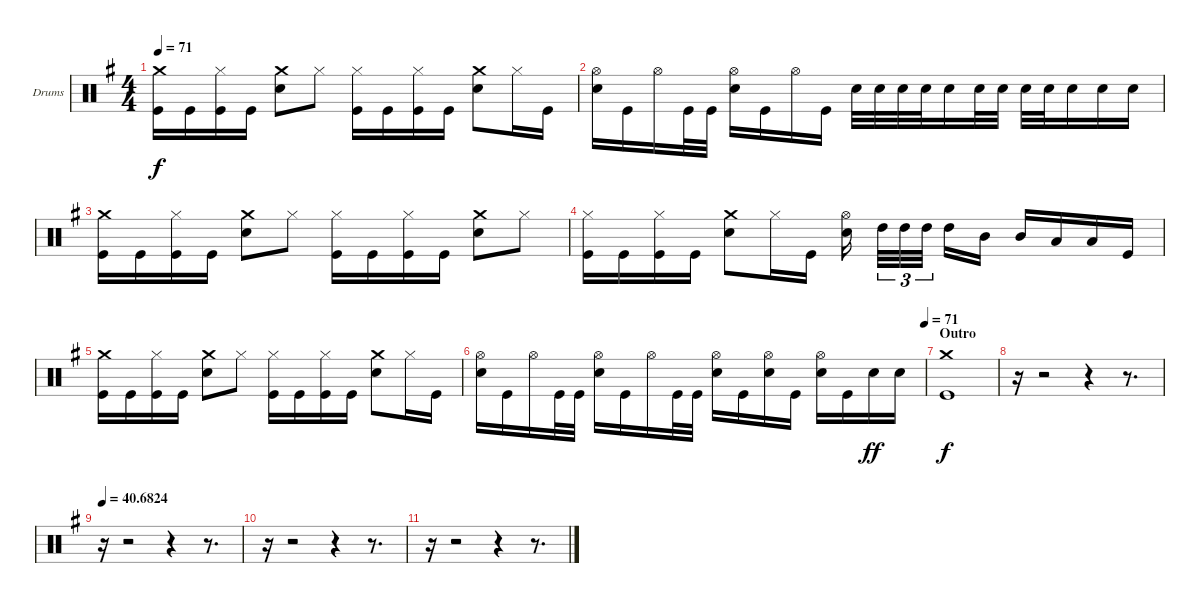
\defaultSystemsLayout 4
\bracketExtendMode groupsimilarinstruments
\firstSystemTrackNameOrientation horizontal
\otherSystemsTrackNameOrientation horizontal
\track ("Drumkit" "Drums") {instrument percussion}
\staff {score}
\articulation defaults
\ts (4 4)
\tempo 71
\clef neutral
\ks eminor
("Kick (hit)" "Crash medium (hit)").16{dy f} "Kick (hit)".16 ("Kick (hit)" "Hi-Hat (closed)").16 "Kick (hit)".16 ("Snare (hit) 2" "Crash medium (hit)").8 "Hi-Hat (closed)".8 ("Kick (hit)" "Hi-Hat (closed)").16 "Kick (hit)".16 ("Kick (hit)" "Hi-Hat (closed)").16 "Kick (hit)".16 ("Snare (hit) 2" "Crash medium (hit)").8 "Hi-Hat (closed)".16 "Kick (hit)".16 |
("Snare (hit) 2" "Hi-Hat (open)").16 "Kick (hit)".16 "Hi-Hat (open)".16 "Kick (hit)".32 "Kick (hit)".32 ("Snare (hit) 2" "Hi-Hat (open)").16 "Kick (hit)".16 "Hi-Hat (open)".16 "Kick (hit)".16 "Snare (hit) 2".32 "Snare (hit) 2".32 "Snare (hit) 2".32 "Snare (hit) 2".32 "Snare (hit) 2".16 "Snare (hit) 2".32 "Snare (hit) 2".32 "Snare (hit) 2".32 "Snare (hit) 2".32 "Snare (hit) 2".16 "Snare (hit) 2".16 "Snare (hit) 2".16 |
("Kick (hit)" "Crash medium (hit)").16 "Kick (hit)".16 ("Kick (hit)" "Hi-Hat (closed)").16 "Kick (hit)".16 ("Snare (hit) 2" "Crash medium (hit)").8 "Hi-Hat (closed)".8 ("Kick (hit)" "Hi-Hat (closed)").16 "Kick (hit)".16 ("Kick (hit)" "Hi-Hat (closed)").16 "Kick (hit)".16 ("Snare (hit) 2" "Crash medium (hit)").8 "Hi-Hat (closed)".8 |
("Kick (hit)" "Hi-Hat (closed)").16 "Kick (hit)".16 ("Hi-Hat (closed)" "Kick (hit)").16 "Kick (hit)".16 ("Crash medium (hit)" "Snare (hit) 2").8 "Hi-Hat (closed)".16 "Kick (hit)".16 ("Snare (hit) 2" "Hi-Hat (open)").16 "High Tom (hit)".32{tu (3 2)} "High Tom (hit)".32{tu (3 2)} "High Tom (hit)".32{tu (3 2)} "High Tom (hit)".16 "Mid Tom (hit)".16 "Mid Tom (hit)".16 "Low Tom (hit)".16 "Low Tom (hit)".16 "Kick (hit)".16 |
("Kick (hit)" "Crash medium (hit)").16 "Kick (hit)".16 ("Kick (hit)" "Hi-Hat (closed)").16 "Kick (hit)".16 ("Snare (hit) 2" "Crash medium (hit)").8 "Hi-Hat (closed)".8 ("Kick (hit)" "Hi-Hat (closed)").16 "Kick (hit)".16 ("Kick (hit)" "Hi-Hat (closed)").16 "Kick (hit)".16 ("Snare (hit) 2" "Crash medium (hit)").8 "Hi-Hat (closed)".16 "Kick (hit)".16 |
\tempo (71 1)
("Snare (hit) 2" "Hi-Hat (open)").16 "Kick (hit)".16 "Hi-Hat (open)".16 "Kick (hit)".32 "Kick (hit)".32 ("Snare (hit) 2" "Hi-Hat (open)").16 "Kick (hit)".16 "Hi-Hat (open)".16 "Kick (hit)".32 "Kick (hit)".32 ("Snare (hit) 2" "Hi-Hat (open)").16 "Kick (hit)".16 ("Snare (hit) 2" "Hi-Hat (open)").16 "Kick (hit)".16 ("Snare (hit) 2" "Hi-Hat (open)").16 "Kick (hit)".16 "Snare (hit) 2".16{dy ff} "Snare (hit) 2".16 |
\section ("" "Outro")
("Kick (hit)" "Crash medium (hit)").1{dy f} |
r.16 r.2 r.4 r.8{d} |
\tempo
40.6824 r.16 r.2 r.4 r.8{d} |
r.16 r.2 r.4 r.8{d} |
r.16 r.2 r.4 r.8{d}
